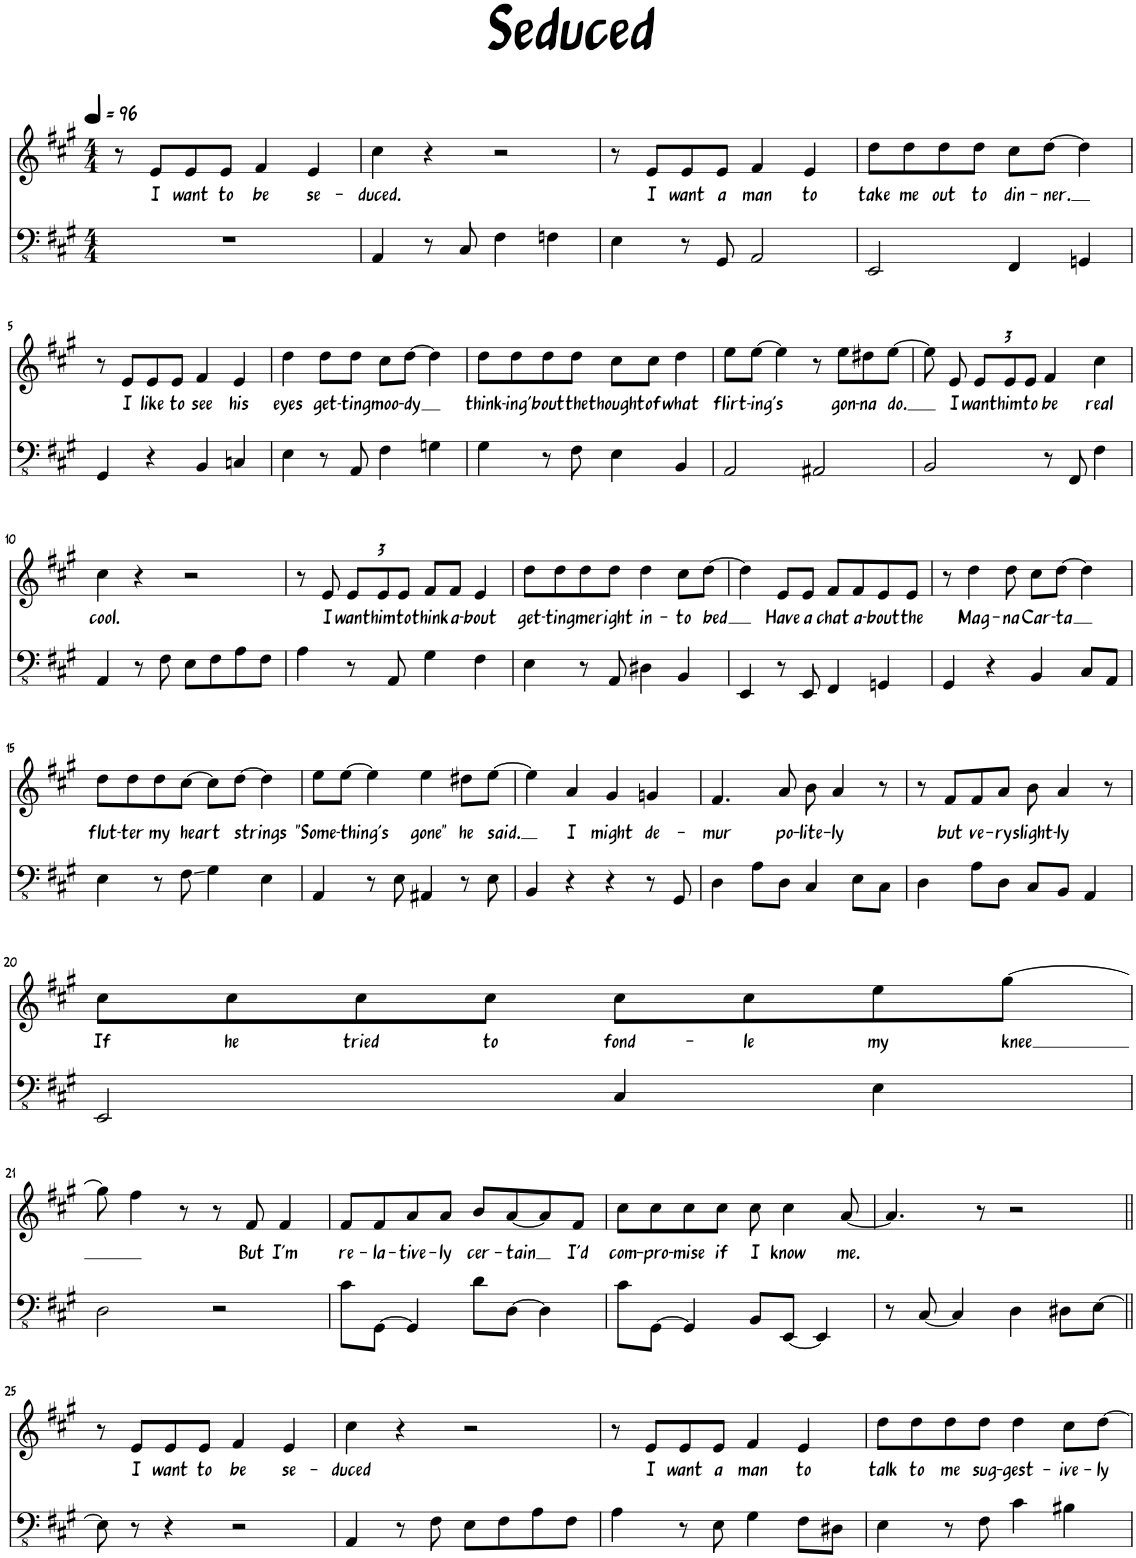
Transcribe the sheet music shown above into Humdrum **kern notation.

**kern	**kern	**text
*part2	*part1	*part1
*staff2	*staff1	*staff1
*I"Acoustic Bass	*I"Piano	*
*I'Ac b	*I'Pno	*
*clefFv4	*clefG2	*
*k[f#c#g#]	*k[f#c#g#]	*
*M4/4	*M4/4	*
*MM96	*MM96	*
=1	=1	=1
1r	8r	.
!	!	!LO:LY:b
.	8e/L	I
!	!	!LO:LY:b
.	8e/	want
!	!	!LO:LY:b
.	8e/J	to
!	!	!LO:LY:b
.	4f#/	be
!	!	!LO:LY:b
.	4e/	se-
=2	=2	=2
!	!	!LO:LY:b
4AAA/	4cc#\	-duced.
8r	4r	.
8CC#/	.	.
4FF#\	2r	.
4FFn\	.	.
=3	=3	=3
4EE\	8r	.
!	!	!LO:LY:b
.	8e/L	I
!	!	!LO:LY:b
8r	8e/	want
!	!	!LO:LY:b
8GGG#/	8e/J	a
!	!	!LO:LY:b
2AAA/	4f#/	man
!	!	!LO:LY:b
.	4e/	to
=4	=4	=4
!	!	!LO:LY:b
2EEE/	8dd\L	take
!	!	!LO:LY:b
.	8dd\	me
!	!	!LO:LY:b
.	8dd\	out
!	!	!LO:LY:b
.	8dd\J	to
!	!	!LO:LY:b
4FFF#/	8cc#\L	din-
!	!	!LO:LY:b
.	[8dd\J	-ner.
4GGGn/	4dd\]	.
!!LO:LB:g=z
=5	=5	=5
4GGG#/	8r	.
!	!	!LO:LY:b
.	8e/L	I
!	!	!LO:LY:b
4r	8e/	like
!	!	!LO:LY:b
.	8e/J	to
!	!	!LO:LY:b
4BBB/	4f#/	see
!	!	!LO:LY:b
4CCn/	4e/	his
=6	=6	=6
!	!	!LO:LY:b
4EE\	4dd\	eyes
!	!	!LO:LY:b
8r	8dd\L	get-
!	!	!LO:LY:b
8AAA/	8dd\J	-ting
!	!	!LO:LY:b
4FF#\	8cc#\L	moo-
!	!	!LO:LY:b
.	[8dd\J	-dy
4GGn\	4dd\]	.
=7	=7	=7
!	!	!LO:LY:b
4GG#\	8dd\L	think-
!	!	!LO:LY:b
.	8dd\	-ing
!	!	!LO:LY:b
8r	8dd\	'bout
!	!	!LO:LY:b
8FF#\	8dd\J	the
!	!	!LO:LY:b
4EE\	8cc#\L	thought
!	!	!LO:LY:b
.	8cc#\J	of
!	!	!LO:LY:b
4BBB/	4dd\	what
=8	=8	=8
!	!	!LO:LY:b
2AAA/	8ee\L	flirt-
!	!	!LO:LY:b
.	[8ee\J	-ing's
.	4ee\]	.
2AAA#X/	8r	.
!	!	!LO:LY:b
.	8ee\L	gon-
!	!	!LO:LY:b
.	8dd#X\	-na
!	!	!LO:LY:b
.	[8ee\J	do.
=9	=9	=9
2BBB/	8ee\]	.
!	!	!LO:LY:b
.	8e/	I
*	*Xbrackettup	*
!	!	!LO:LY:b
.	12e/L	want
!	!	!LO:LY:b
.	12e/	him
!	!	!LO:LY:b
.	12e/J	to
!	!	!LO:LY:b
8r	4f#/	be
8FFF#/	.	.
!	!	!LO:LY:b
4FF#\	4cc#\	real
!!LO:LB:g=z
=10	=10	=10
!	!	!LO:LY:b
4AAA/	4cc#\	cool.
8r	4r	.
8FF#\	.	.
8EE\L	2r	.
8FF#\	.	.
8AA\	.	.
8FF#\J	.	.
=11	=11	=11
4AA\	8r	.
!	!	!LO:LY:b
.	8e/	I
!	!	!LO:LY:b
8r	12e/L	want
!	!	!LO:LY:b
.	12e/	him
8AAA/	.	.
!	!	!LO:LY:b
.	12e/J	to
!	!	!LO:LY:b
4GG#\	8f#/L	think
!	!	!LO:LY:b
.	8f#/J	a-
!	!	!LO:LY:b
4FF#\	4e/	-bout
=12	=12	=12
!	!	!LO:LY:b
4EE\	8dd\L	get-
!	!	!LO:LY:b
.	8dd\	-ting
!	!	!LO:LY:b
8r	8dd\	me
!	!	!LO:LY:b
8AAA/	8dd\J	right
!	!	!LO:LY:b
4DD#X\	4dd\	in-
!	!	!LO:LY:b
4BBB/	8cc#\L	-to
!	!	!LO:LY:b
.	[8dd\J	bed
=13	=13	=13
4EEE/	4dd\]	.
!	!	!LO:LY:b
8r	8e/L	Have
!	!	!LO:LY:b
8EEE/	8e/J	a
!	!	!LO:LY:b
4FFF#/	8f#/L	chat
!	!	!LO:LY:b
.	8f#/	a-
!	!	!LO:LY:b
4GGGn/	8e/	-bout
!	!	!LO:LY:b
.	8e/J	the
=14	=14	=14
4GGG#/	8r	.
!	!	!LO:LY:b
.	4dd\	Mag-
4r	.	.
!	!	!LO:LY:b
.	8dd\	-na
!	!	!LO:LY:b
4BBB/	8cc#\L	Car-
!	!	!LO:LY:b
.	[8dd\J	-ta
8CC#/L	4dd\]	.
8AAA/J	.	.
!!LO:LB:g=z
=15	=15	=15
!	!	!LO:LY:b
4EE\	8dd\L	flut-
!	!	!LO:LY:b
.	8dd\	-ter
!	!	!LO:LY:b
8r	8dd\	my
!	!	!LO:LY:b
8FF#\	[8cc#\J	heart
4GG#\	8cc#\L]	.
!	!	!LO:LY:b
.	[8dd\J	strings
4EE\	4dd\]	.
=16	=16	=16
!	!	!LO:LY:b
4AAA/	8ee\L	"Some-
!	!	!LO:LY:b
.	[8ee\J	-thing's
8r	4ee\]	.
8EE\	.	.
!	!	!LO:LY:b
4AAA#X/	4ee\	gone"
!	!	!LO:LY:b
8r	8dd#X\L	he
!	!	!LO:LY:b
8EE\	[8ee\J	said.
=17	=17	=17
4BBB/	4ee\]	.
!	!	!LO:LY:b
4r	4a/	I
!	!	!LO:LY:b
4r	4g#/	might
!	!	!LO:LY:b
8r	4gn/	de-
8GGG#/	.	.
=18	=18	=18
!	!	!LO:LY:b
4DD\	4.f#/	-mur
8AA\L	.	.
!	!	!LO:LY:b
8DD\J	8a/	po-
!	!	!LO:LY:b
4CC#/	8b\	-lite-
!	!	!LO:LY:b
.	4a/	-ly
8EE\L	.	.
8CC#\J	8r	.
=19	=19	=19
4DD\	8r	.
!	!	!LO:LY:b
.	8f#/L	but
!	!	!LO:LY:b
8AA\L	8f#/	ve-
!	!	!LO:LY:b
8DD\J	8a/J	-ry
!	!	!LO:LY:b
8CC#/L	8b\	slight-
!	!	!LO:LY:b
8BBB/J	4a/	-ly
4AAA/	.	.
.	8r	.
!!LO:LB:g=z
=20	=20	=20
!	!	!LO:LY:b
2EEE/	8cc#\L	If
!	!	!LO:LY:b
.	8cc#\	he
!	!	!LO:LY:b
.	8cc#\	tried
!	!	!LO:LY:b
.	8cc#\J	to
!	!	!LO:LY:b
4CC#/	8cc#\L	fond-
!	!	!LO:LY:b
.	8cc#\	-le
!	!	!LO:LY:b
4EE\	8ee\	my
!	!	!LO:LY:b
.	[8gg#\J	knee
!!LO:LB:g=z
=21	=21	=21
2DD\	8gg#\]	.
.	4ff#\	.
.	8r	.
2r	8r	.
!	!	!LO:LY:b
.	8f#/	But
!	!	!LO:LY:b
.	4f#/	I'm
=22	=22	=22
!	!	!LO:LY:b
8C#\L	8f#/L	re-
!	!	!LO:LY:b
[8GGG#\J	8f#/	-la-
!	!	!LO:LY:b
4GGG#/]	8a/	-tive-
!	!	!LO:LY:b
.	8a/J	-ly
!	!	!LO:LY:b
8D\L	8b/L	cer-
!	!	!LO:LY:b
[8DD\J	[8a/	-tain
4DD\]	8a/]	.
!	!	!LO:LY:b
.	8f#/J	I'd
=23	=23	=23
!	!	!LO:LY:b
8C#\L	8cc#\L	com-
!	!	!LO:LY:b
[8GGG#\J	8cc#\	-pro-
!	!	!LO:LY:b
4GGG#/]	8cc#\	-mise
!	!	!LO:LY:b
.	8cc#\J	if
!	!	!LO:LY:b
8BBB/L	8cc#\	I
!	!	!LO:LY:b
[8EEE/J	4cc#\	know
4EEE/]	.	.
!	!	!LO:LY:b
.	[8a/	me.
=24	=24	=24
8r	4.a/]	.
[8CC#/	.	.
4CC#/]	.	.
.	8r	.
4DD\	2r	.
8DD#X\L	.	.
[8EE\J	.	.
!!LO:LB:g=z
=25||	=25||	=25||
8EE\]	8r	.
!	!	!LO:LY:b
8r	8e/L	I
!	!	!LO:LY:b
4r	8e/	want
!	!	!LO:LY:b
.	8e/J	to
!	!	!LO:LY:b
2r	4f#/	be
!	!	!LO:LY:b
.	4e/	se-
=26	=26	=26
!	!	!LO:LY:b
4AAA/	4cc#\	-duced
8r	4r	.
8FF#\	.	.
8EE\L	2r	.
8FF#\	.	.
8AA\	.	.
8FF#\J	.	.
=27	=27	=27
4AA\	8r	.
!	!	!LO:LY:b
.	8e/L	I
!	!	!LO:LY:b
8r	8e/	want
!	!	!LO:LY:b
8EE\	8e/J	a
!	!	!LO:LY:b
4GG#\	4f#/	man
!	!	!LO:LY:b
8FF#\L	4e/	to
8DD#X\J	.	.
=28	=28	=28
!	!	!LO:LY:b
4EE\	8dd\L	talk
!	!	!LO:LY:b
.	8dd\	to
!	!	!LO:LY:b
8r	8dd\	me
!	!	!LO:LY:b
8FF#\	8dd\J	sug-
!	!	!LO:LY:b
4C#\	4dd\	-gest-
!	!	!LO:LY:b
4BB#X\	8cc#\L	-ive-
!	!	!LO:LY:b
.	[8dd\J	-ly
=	=	=
*-	*-	*-
